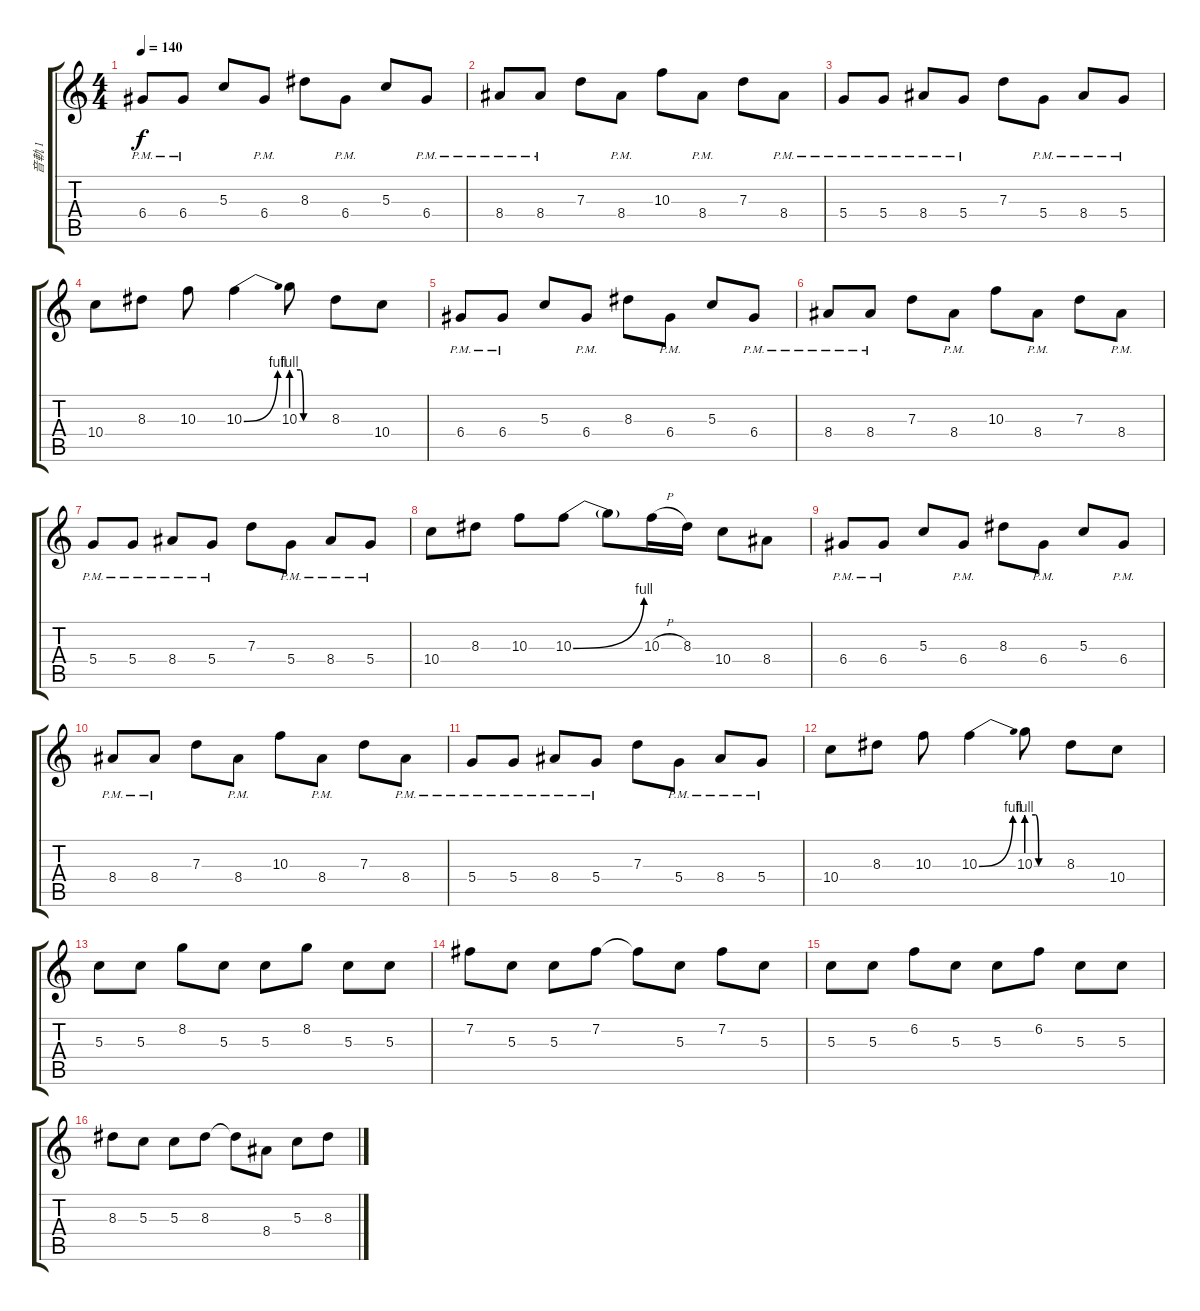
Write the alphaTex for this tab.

\track ("音軌 1" "音軌 1") {instrument overdrivenguitar}
\staff {score tabs}
\tuning (E4 B3 G3 D3 A2 E2) {hide}
\ts (4 4)
\tempo 140
\clef g2
\ks c
6.4{pm}.8{dy f} 6.4{pm}.8 5.3.8 6.4{pm}.8 8.3.8 6.4{pm}.8 5.3.8 6.4{pm}.8 |
8.4{pm}.8 8.4{pm}.8 7.3.8 8.4{pm}.8 10.3.8 8.4{pm}.8 7.3.8 8.4{pm}.8 |
5.4{pm}.8 5.4{pm}.8 8.4{pm}.8 5.4{pm}.8 7.3.8 5.4{pm}.8 8.4{pm}.8 5.4{pm}.8 |
10.4.8 8.3.8 10.3.8 10.3{be (bend 0 0 60 4)}.4 10.3{be (custom 0 4 15 4 20 0 40 0 60 0)}.8 8.3.8 10.4.8 |
6.4{pm}.8 6.4{pm}.8 5.3.8 6.4{pm}.8 8.3.8 6.4{pm}.8 5.3.8 6.4{pm}.8 |
8.4{pm}.8 8.4{pm}.8 7.3.8 8.4{pm}.8 10.3.8 8.4{pm}.8 7.3.8 8.4{pm}.8 |
5.4{pm}.8 5.4{pm}.8 8.4{pm}.8 5.4{pm}.8 7.3.8 5.4{pm}.8 8.4{pm}.8 5.4{pm}.8 |
10.4.8 8.3.8 10.3.8 10.3{be (bend 0 0 60 4)}.8 10.3{t}.8 10.3{h}.16 8.3.16 10.4.8 8.4.8 |
6.4{pm}.8 6.4{pm}.8 5.3.8 6.4{pm}.8 8.3.8 6.4{pm}.8 5.3.8 6.4{pm}.8 |
8.4{pm}.8 8.4{pm}.8 7.3.8 8.4{pm}.8 10.3.8 8.4{pm}.8 7.3.8 8.4{pm}.8 |
5.4{pm}.8 5.4{pm}.8 8.4{pm}.8 5.4{pm}.8 7.3.8 5.4{pm}.8 8.4{pm}.8 5.4{pm}.8 |
10.4.8 8.3.8 10.3.8 10.3{be (bend 0 0 60 4)}.4 10.3{be (custom 0 4 15 4 20 0 40 0 60 0)}.8 8.3.8 10.4.8 |
5.3.8 5.3.8 8.2.8 5.3.8 5.3.8 8.2.8 5.3.8 5.3.8 |
7.2.8 5.3.8 5.3.8 7.2.8 7.2{t}.8 5.3.8 7.2.8 5.3.8 |
5.3.8 5.3.8 6.2.8 5.3.8 5.3.8 6.2.8 5.3.8 5.3.8 |
8.3.8 5.3.8 5.3.8 8.3.8 8.3{t}.8 8.4.8 5.3.8 8.3.8
